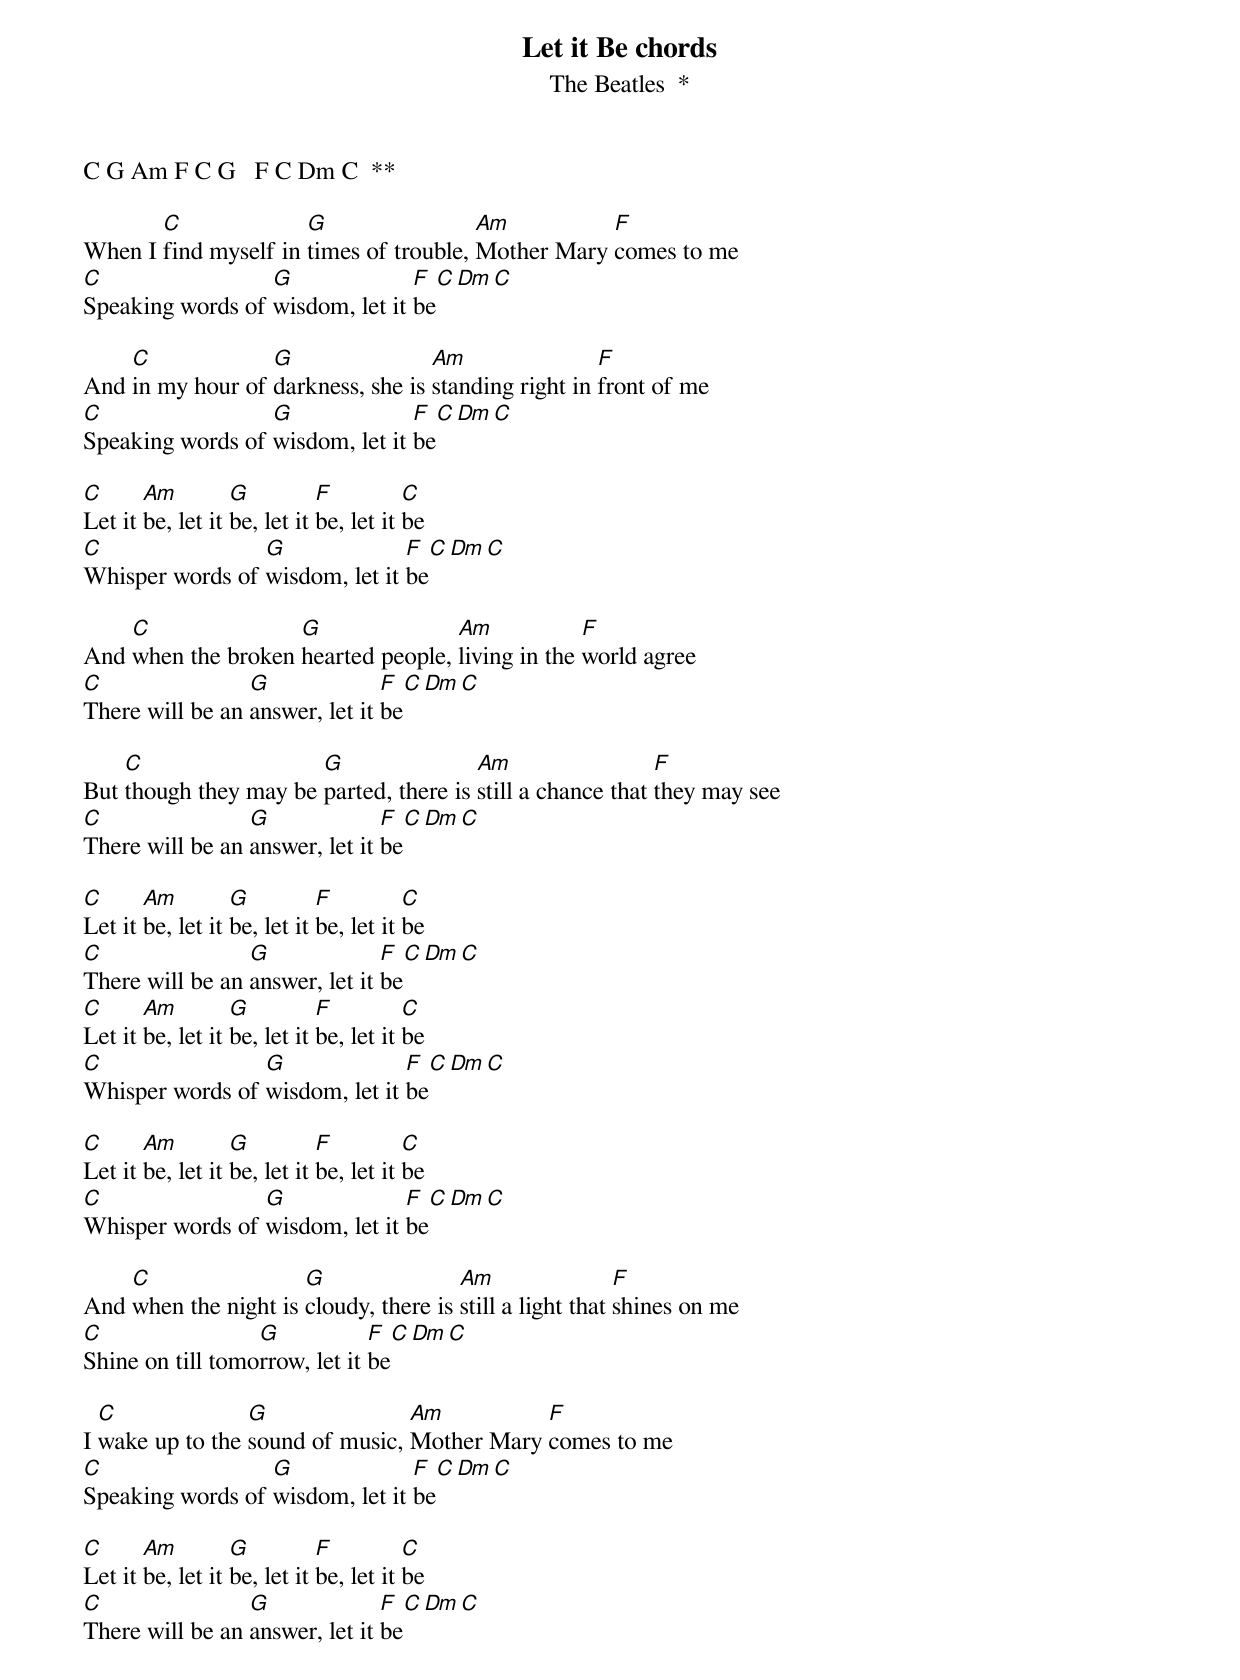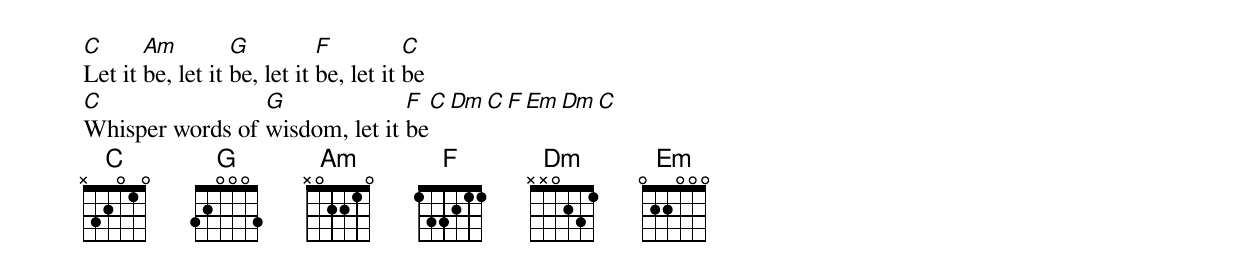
Let it Be chords
The Beatles  *

C G Am F C G   F C Dm C  **

       C              G                 Am          F
When I find myself in times of trouble, Mother Mary comes to me
C                 G              F C Dm C
Speaking words of wisdom, let it be

    C             G                Am                F
And in my hour of darkness, she is standing right in front of me
C                 G              F C Dm C
Speaking words of wisdom, let it be

C      Am         G          F          C
Let it be, let it be, let it be, let it be
C                G              F C Dm C
Whisper words of wisdom, let it be

    C               G               Am            F
And when the broken hearted people, living in the world agree
C                G              F C Dm C
There will be an answer, let it be

    C                  G                Am                  F
But though they may be parted, there is still a chance that they may see
C                G              F C Dm C
There will be an answer, let it be

C      Am         G          F          C
Let it be, let it be, let it be, let it be
C                G              F C Dm C
There will be an answer, let it be
C      Am         G          F          C
Let it be, let it be, let it be, let it be
C                G              F C Dm C
Whisper words of wisdom, let it be

C      Am         G          F          C
Let it be, let it be, let it be, let it be
C                G              F C Dm C
Whisper words of wisdom, let it be

    C                 G                Am                 F
And when the night is cloudy, there is still a light that shines on me
C                 G            F C Dm C
Shine on till tomorrow, let it be

  C              G               Am          F
I wake up to the sound of music, Mother Mary comes to me
C                 G              F C Dm C
Speaking words of wisdom, let it be

C      Am         G          F          C
Let it be, let it be, let it be, let it be
C                G              F C Dm C
There will be an answer, let it be

C      Am         G          F          C
Let it be, let it be, let it be, let it be
C                G              F C Dm C  F Em Dm C
Whisper words of wisdom, let it be
